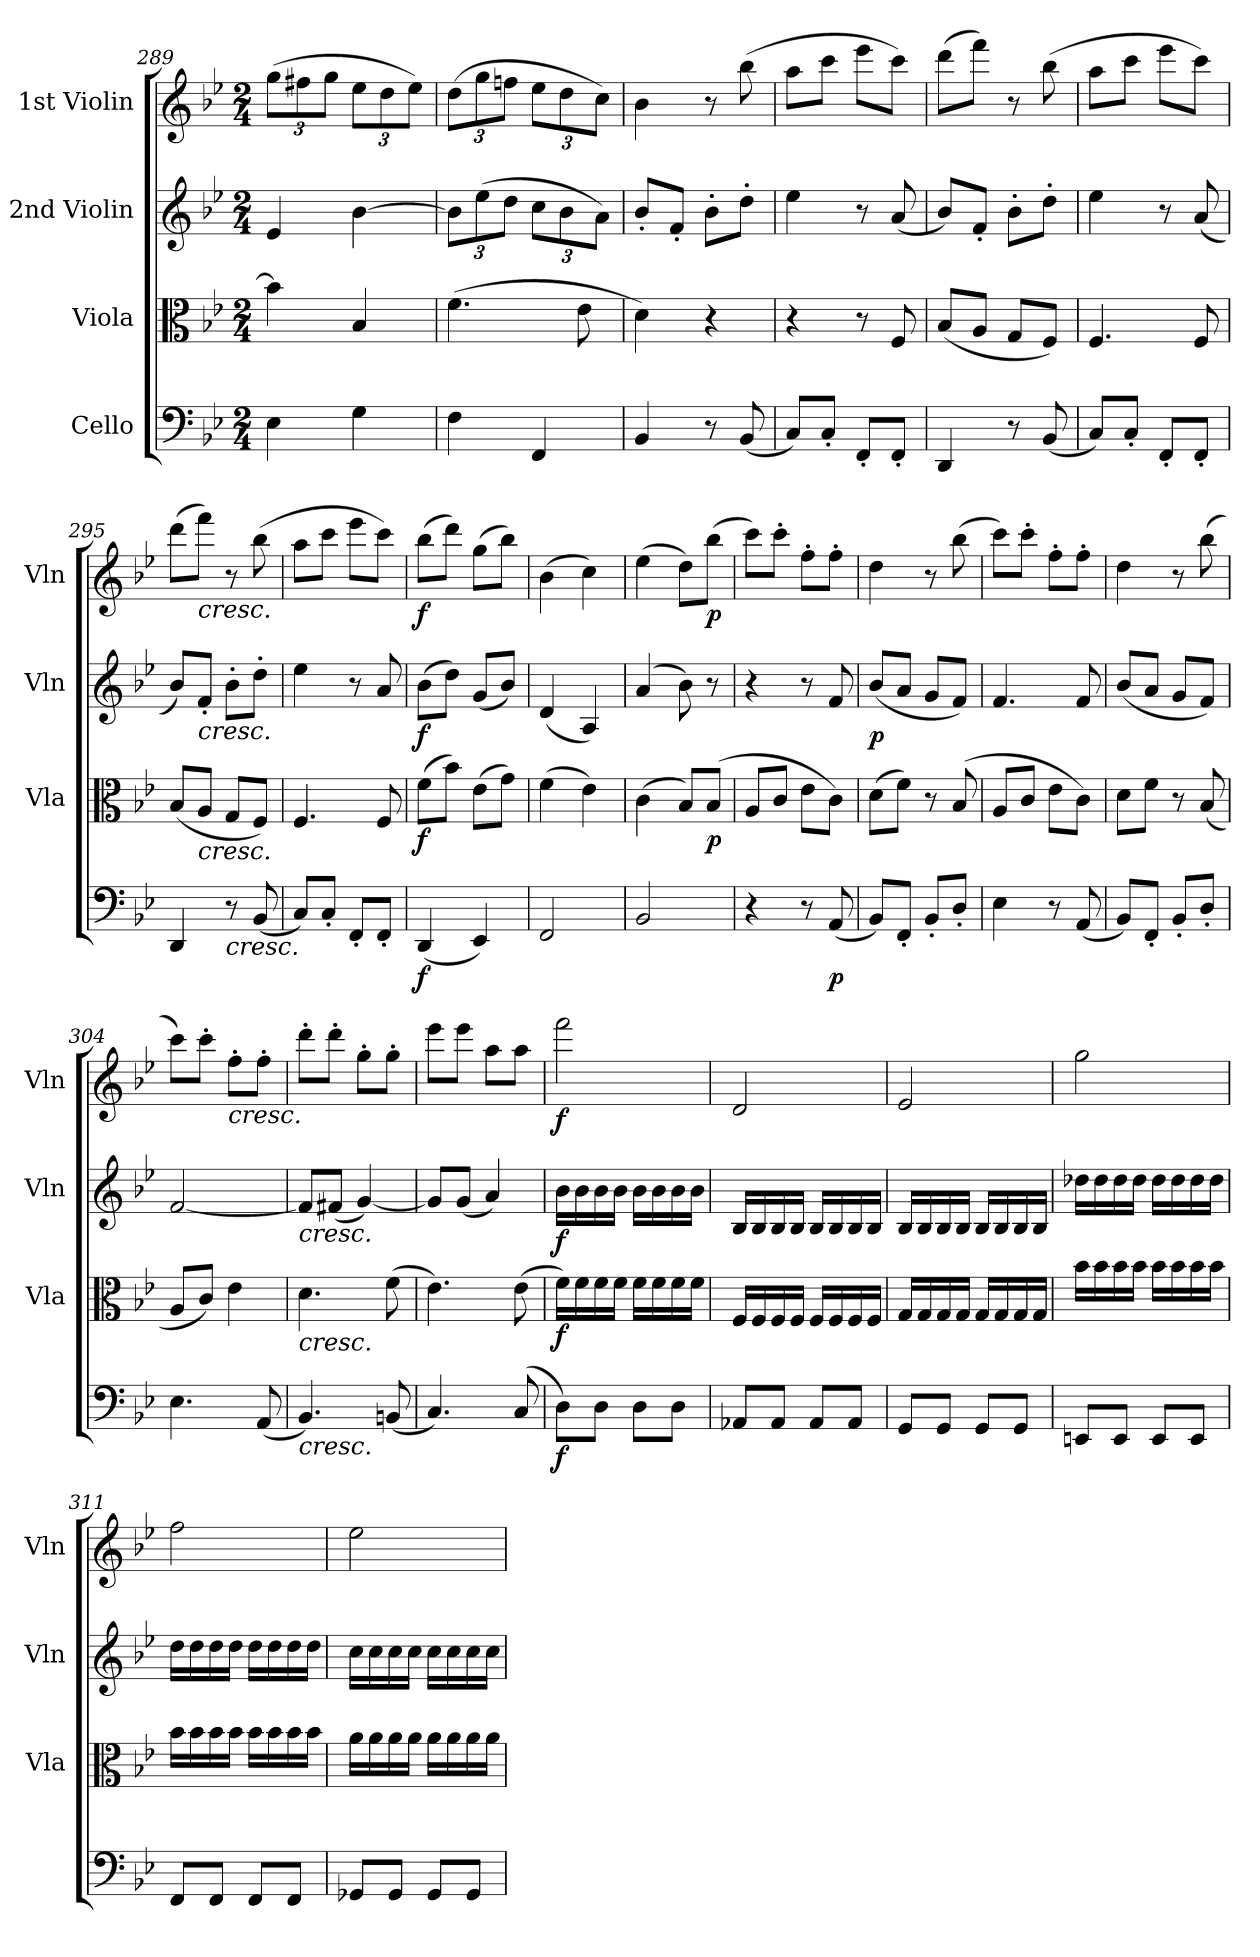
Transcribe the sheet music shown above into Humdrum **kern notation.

**kern	**dynam	**kern	**dynam	**kern	**dynam	**kern	**dynam
*part4	*part4	*part3	*part3	*part2	*part2	*part1	*part1
*staff4	*staff4	*staff3	*staff3	*staff2	*staff2	*staff1	*staff1
*I"Cello	*	*I"Viola	*	*I"2nd Violin	*	*I"1st Violin	*
*	*	*I'Vla	*	*I'Vln	*	*I'Vln	*
*clefF4	*	*clefC3	*	*clefG2	*	*clefG2	*
*k[b-e-]	*	*k[b-e-]	*	*k[b-e-]	*	*k[b-e-]	*
*B-:	*	*B-:	*	*B-:	*	*B-:	*
*M2/4	*	*M2/4	*	*M2/4	*	*M2/4	*
=289	=289	=289	=289	=289	=289	=289	=289
4E-\	.	4b-\]	.	4e-/	.	(12gg\L	.
.	.	.	.	.	.	12ff#X\	.
.	.	.	.	.	.	12gg\J	.
4G\	.	4B-/	.	[4b-\	.	12ee-\L	.
.	.	.	.	.	.	12dd\	.
.	.	.	.	.	.	12ee-\J)	.
=290	=290	=290	=290	=290	=290	=290	=290
4F\	.	(4.f\	.	12b-\L]	.	(12dd\L	.
.	.	.	.	(12ee-\	.	12gg\	.
.	.	.	.	12dd\J	.	12ffn\J	.
4FF/	.	.	.	12cc\L	.	12ee-\L	.
.	.	.	.	12b-\	.	12dd\	.
.	.	8e-\	.	.	.	.	.
.	.	.	.	12a\J)	.	12cc\J)	.
=291	=291	=291	=291	=291	=291	=291	=291
4BB-/	.	4d\)	.	8b-'/L	.	4b-\	.
.	.	.	.	8f'/J	.	.	.
8r	.	4r	.	8b-'\L	.	8r	.
(8BB-/	.	.	.	8dd'\J	.	(8bb-\	.
=292	=292	=292	=292	=292	=292	=292	=292
8C/L)	.	4r	.	4ee-\	.	8aa\L	.
8C'/J	.	.	.	.	.	8ccc\J	.
8FF'/L	.	8r	.	8r	.	8eee-\L	.
8FF'/J	.	8F/	.	(8a/	.	8ccc\J)	.
=293	=293	=293	=293	=293	=293	=293	=293
4DD/	.	(8B-/L	.	8b-/L)	.	(8ddd\L	.
.	.	8A/J	.	8f'/J	.	8fff\J)	.
8r	.	8G/L	.	8b-'\L	.	8r	.
(8BB-/	.	8F/J)	.	8dd'\J	.	(8bb-\	.
=294	=294	=294	=294	=294	=294	=294	=294
8C/L)	.	4.F/	.	4ee-\	.	8aa\L	.
8C'/J	.	.	.	.	.	8ccc\J	.
8FF'/L	.	.	.	8r	.	8eee-\L	.
8FF'/J	.	8F/	.	(8a/	.	8ccc\J)	.
=295	=295	=295	=295	=295	=295	=295	=295
4DD/	.	(8B-/L	.	8b-/L)	.	(8ddd\L	.
!	!	!	!	!	!	!LO:TX:b:i:t=cresc.	!
!	!	!	!	!LO:TX:b:i:t=cresc.	!	!	!
!	!	!LO:TX:b:i:t=cresc.	!	!	!	!	!
.	.	8A/J	.	8f'/J	.	8fff\J)	.
!LO:TX:b:i:t=cresc.	!	!	!	!	!	!	!
8r	.	8G/L	.	8b-'\L	.	8r	.
(8BB-/	.	8F/J)	.	8dd'\J	.	(8bb-\	.
=296	=296	=296	=296	=296	=296	=296	=296
8C/L)	.	4.F/	.	4ee-\	.	8aa\L	.
8C'/J	.	.	.	.	.	8ccc\J	.
8FF'/L	.	.	.	8r	.	8eee-\L	.
8FF'/J	.	8F/	.	8a/	.	8ccc\J)	.
=297	=297	=297	=297	=297	=297	=297	=297
!	!LO:DY:b	!	!LO:DY:b	!	!LO:DY:b	!	!LO:DY:b
(4DD/	f	(8f\L	f	(8b-\L	f	(8bb-\L	f
.	.	8b-\J)	.	8dd\J)	.	8ddd\J)	.
4EE-/)	.	(8e-\L	.	(8g/L	.	(8gg\L	.
.	.	8g\J)	.	8b-/J)	.	8bb-\J)	.
=298	=298	=298	=298	=298	=298	=298	=298
2FF/	.	(4f\	.	(4d/	.	(4b-\	.
.	.	4e-\)	.	4A/)	.	4cc\)	.
=299	=299	=299	=299	=299	=299	=299	=299
2BB-/	.	(4c\	.	(4a/	.	(4ee-\	.
.	.	8B-/L)	.	8b-\)	.	8dd\L)	.
!	!	!	!LO:DY:b	!	!	!	!LO:DY:b
.	.	(8B-/J	p	8r	.	(8bb-\J	p
=300	=300	=300	=300	=300	=300	=300	=300
4r	.	8A/L	.	4r	.	8ccc\L)	.
.	.	8c/J	.	.	.	8ccc'\J	.
8r	.	8e-\L	.	8r	.	8ff'\L	.
!	!LO:DY:b	!	!	!	!	!	!
(8AA/	p	8c\J)	.	8f/	.	8ff'\J	.
=301	=301	=301	=301	=301	=301	=301	=301
!	!	!	!	!	!LO:DY:b	!	!
8BB-/L)	.	(8d\L	.	(8b-/L	p	4dd\	.
8FF'/J	.	8f\J)	.	8a/J	.	.	.
8BB-'/L	.	8r	.	8g/L	.	8r	.
8D'/J	.	(8B-/	.	8f/J)	.	(8bb-\	.
=302	=302	=302	=302	=302	=302	=302	=302
4E-\	.	8A/L	.	4.f/	.	8ccc\L)	.
.	.	8c/J	.	.	.	8ccc'\J	.
8r	.	8e-\L	.	.	.	8ff'\L	.
(8AA/	.	8c\J)	.	8f/	.	8ff'\J	.
=303	=303	=303	=303	=303	=303	=303	=303
8BB-/L)	.	8d\L	.	(8b-/L	.	4dd\	.
8FF'/J	.	8f\J	.	8a/J	.	.	.
8BB-'/L	.	8r	.	8g/L	.	8r	.
8D'/J	.	(8B-/	.	8f/J)	.	(8bb-\	.
=304	=304	=304	=304	=304	=304	=304	=304
4.E-\	.	8A/L	.	[2f/	.	8ccc\L)	.
.	.	8c/J)	.	.	.	8ccc'\J	.
!	!	!	!	!	!	!LO:TX:b:i:t=cresc.	!
.	.	4e-\	.	.	.	8ff'\L	.
(8AA/	.	.	.	.	.	8ff'\J	.
=305	=305	=305	=305	=305	=305	=305	=305
!	!	!	!	!LO:TX:b:i:t=cresc.	!	!	!
!	!	!LO:TX:b:i:t=cresc.	!	!	!	!	!
!LO:TX:b:i:t=cresc.	!	!	!	!	!	!	!
4.BB-/)	.	4.d\	.	8f/L]	.	8ddd'\L	.
.	.	.	.	(8f#X/J	.	8ddd'\J	.
.	.	.	.	[4g/)	.	8gg'\L	.
(8BBn/	.	(8f\	.	.	.	8gg'\J	.
=306	=306	=306	=306	=306	=306	=306	=306
4.C/)	.	4.e-\)	.	8g/L]	.	8eee-\L	.
.	.	.	.	(8g/J	.	8eee-\J	.
.	.	.	.	4a/)	.	8aa\L	.
(8C/	.	(8e-\	.	.	.	8aa\J	.
=307	=307	=307	=307	=307	=307	=307	=307
!	!LO:DY:b	!	!LO:DY:b	!	!LO:DY:b	!	!LO:DY:b
8D\L)	f	16f\LL)	f	16b-\LL	f	2fff\	f
.	.	16f\	.	16b-\	.	.	.
8D\J	.	16f\	.	16b-\	.	.	.
.	.	16f\JJ	.	16b-\JJ	.	.	.
8D\L	.	16f\LL	.	16b-\LL	.	.	.
.	.	16f\	.	16b-\	.	.	.
8D\J	.	16f\	.	16b-\	.	.	.
.	.	16f\JJ	.	16b-\JJ	.	.	.
=308	=308	=308	=308	=308	=308	=308	=308
8AA-X/L	.	16F/LL	.	16B-/LL	.	2d/	.
.	.	16F/	.	16B-/	.	.	.
8AA-/J	.	16F/	.	16B-/	.	.	.
.	.	16F/JJ	.	16B-/JJ	.	.	.
8AA-/L	.	16F/LL	.	16B-/LL	.	.	.
.	.	16F/	.	16B-/	.	.	.
8AA-/J	.	16F/	.	16B-/	.	.	.
.	.	16F/JJ	.	16B-/JJ	.	.	.
=309	=309	=309	=309	=309	=309	=309	=309
8GG/L	.	16G/LL	.	16B-/LL	.	2e-/	.
.	.	16G/	.	16B-/	.	.	.
8GG/J	.	16G/	.	16B-/	.	.	.
.	.	16G/JJ	.	16B-/JJ	.	.	.
8GG/L	.	16G/LL	.	16B-/LL	.	.	.
.	.	16G/	.	16B-/	.	.	.
8GG/J	.	16G/	.	16B-/	.	.	.
.	.	16G/JJ	.	16B-/JJ	.	.	.
=310	=310	=310	=310	=310	=310	=310	=310
8EEn/L	.	16b-\LL	.	16dd-X\LL	.	2gg\	.
.	.	16b-\	.	16dd-\	.	.	.
8EE/J	.	16b-\	.	16dd-\	.	.	.
.	.	16b-\JJ	.	16dd-\JJ	.	.	.
8EE/L	.	16b-\LL	.	16dd-\LL	.	.	.
.	.	16b-\	.	16dd-\	.	.	.
8EE/J	.	16b-\	.	16dd-\	.	.	.
.	.	16b-\JJ	.	16dd-\JJ	.	.	.
=311	=311	=311	=311	=311	=311	=311	=311
8FF/L	.	16b-\LL	.	16dd\LL	.	2ff\	.
.	.	16b-\	.	16dd\	.	.	.
8FF/J	.	16b-\	.	16dd\	.	.	.
.	.	16b-\JJ	.	16dd\JJ	.	.	.
8FF/L	.	16b-\LL	.	16dd\LL	.	.	.
.	.	16b-\	.	16dd\	.	.	.
8FF/J	.	16b-\	.	16dd\	.	.	.
.	.	16b-\JJ	.	16dd\JJ	.	.	.
=312	=312	=312	=312	=312	=312	=312	=312
8GG-X/L	.	16a\LL	.	16cc\LL	.	2ee-\	.
.	.	16a\	.	16cc\	.	.	.
8GG-/J	.	16a\	.	16cc\	.	.	.
.	.	16a\JJ	.	16cc\JJ	.	.	.
8GG-/L	.	16a\LL	.	16cc\LL	.	.	.
.	.	16a\	.	16cc\	.	.	.
8GG-/J	.	16a\	.	16cc\	.	.	.
.	.	16a\JJ	.	16cc\JJ	.	.	.
=	=	=	=	=	=	=	=
*-	*-	*-	*-	*-	*-	*-	*-
